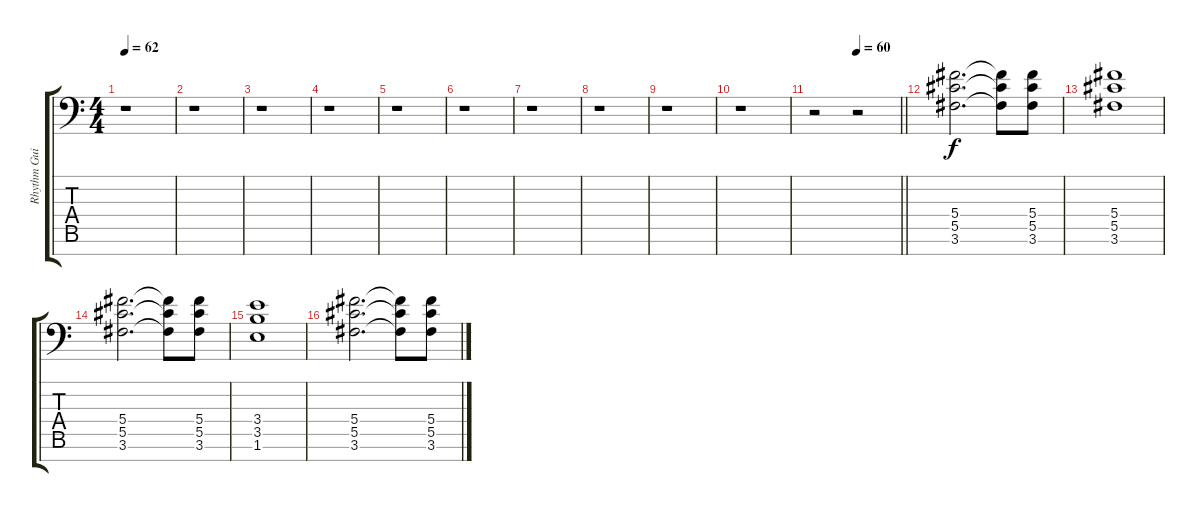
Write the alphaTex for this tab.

\track ("Rhythm Guitar" "Rhythm Gui") {instrument distortionguitar}
\staff {score tabs}
\tuning (Eb4 Bb3 Gb3 Db3 Ab2 Eb2 Bb1) {hide}
\ts (4 4)
\tempo 62
\clef f4
\ks c
r.1{dy f} |
r.1 |
r.1 |
r.1 |
r.1 |
r.1 |
r.1 |
r.1 |
r.1 |
r.1 |
\tempo (60 0.5)
\barLineRight lightlight
r.2 r.2 |
\section ("" "")
(5.4 5.5 3.6).2{d} (5.4{t} 5.5{t} 3.6{t}).8 (5.4 5.5 3.6).8 |
(5.4 5.5 3.6).1 |
(5.4 5.5 3.6).2{d} (5.4{t} 5.5{t} 3.6{t}).8 (5.4 5.5 3.6).8 |
(3.4 3.5 1.6).1 |
(5.4 5.5 3.6).2{d} (5.4{t} 5.5{t} 3.6{t}).8 (5.4 5.5 3.6).8
